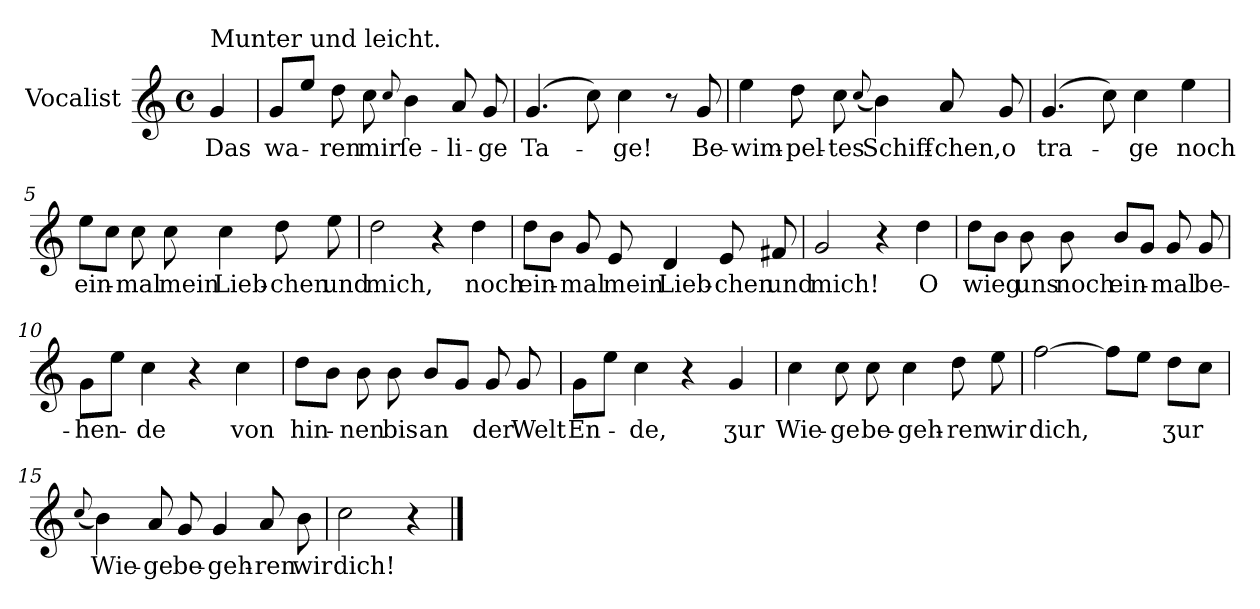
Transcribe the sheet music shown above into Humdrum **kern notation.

**kern	**text
*part1	*part1
*staff1	*staff1
*I"Vocalist	*
*clefG2	*
*k[]	*
*C:	*
*M4/4	*
*met(c)	*
=	=
!LO:TX:a:t=Munter und leicht.	!
4g	Das
=1	=1
8g/L	wa-
8eeJ	.
8dd	-ren
8cc	mir
8qqcc	.
4b	ſe-
8a	-li-
8g	-ge
=2	=2
(4.g	Ta-
8cc)	.
4cc	-ge!
8r	.
8g	Be-
=3	=3
4ee	-wim-
8dd	-pel-
8cc	-tes
(8qqcc	.
4b)	Schiff-
8a	-chen,
8g	o
=4	=4
(4.g	tra-
8cc)	.
4cc	-ge
4ee	noch
=5	=5
8eeL	ein-
8ccJ	.
8cc	-mal
8cc	mein
4cc	Lieb-
8dd	-chen
8ee	und
=6	=6
2dd	mich,
4r	.
4dd	noch
=7	=7
8ddL	ein-
8bJ	.
8g	-mal
8e	mein
4d	Lieb-
8e	-chen
8f#X	und
=8	=8
2g	mich!
4r	.
4dd	O
=9	=9
8ddL	wieg
8bJ	.
8b	uns
8b	noch
8bL	ein-
8gJ	.
8g	-mal
8g	be-
=10	=10
8gL	-hen-
8eeJ	.
4cc	-de
4r	.
4cc	von
=11	=11
8ddL	hin-
8bJ	.
8b	-nen
8b	bis
8bL	an
8gJ	.
8g	der
8g	Welt
=12	=12
8gL	En-
8eeJ	.
4cc	-de,
4r	.
4g	ʒur
=13	=13
4cc	Wie-
8cc	-ge
8cc	be-
4cc	-geh-
8dd	-ren
8ee	wir
=14	=14
[2ff	dich,
8ffL]	.
8eeJ	.
8ddL	ʒur
8ccJ	.
=15	=15
(8qqcc/	.
4b)	Wie-
8a	-ge
8g	be-
4g	-geh-
8a	-ren
8b	wir
=16	=16
2cc	dich!
4r	.
==	==
*-	*-
